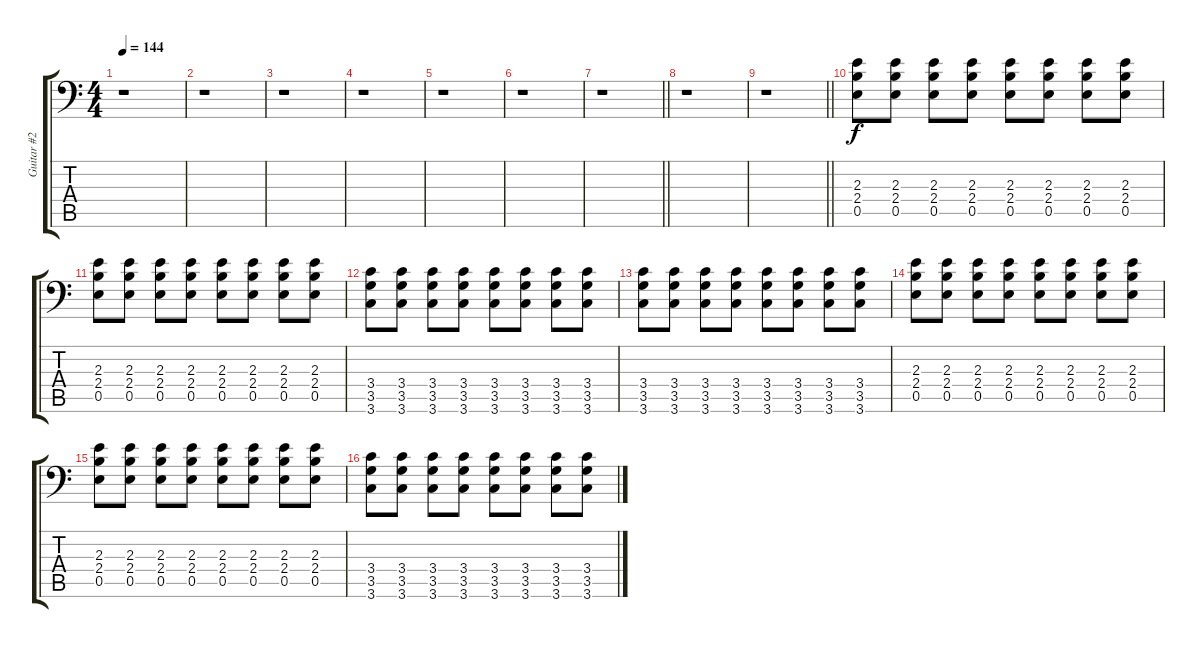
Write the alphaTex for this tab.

\track ("Guitar #2" "Guitar #2") {instrument distortionguitar}
\staff {score tabs}
\tuning (B3 Gb3 D3 A2 E2 A1) {hide}
\ts (4 4)
\tempo 144
\clef f4
\ks c
r.1{dy f} |
r.1 |
r.1 |
r.1 |
r.1 |
r.1 |
\barLineRight lightlight
r.1 |
r.1 |
\barLineRight lightlight
r.1 |
(2.3 2.4 0.5).8 (2.3 2.4 0.5).8 (2.3 2.4 0.5).8 (2.3 2.4 0.5).8 (2.3 2.4 0.5).8 (2.3 2.4 0.5).8 (2.3 2.4 0.5).8 (2.3 2.4 0.5).8 |
(2.3 2.4 0.5).8 (2.3 2.4 0.5).8 (2.3 2.4 0.5).8 (2.3 2.4 0.5).8 (2.3 2.4 0.5).8 (2.3 2.4 0.5).8 (2.3 2.4 0.5).8 (2.3 2.4 0.5).8 |
(3.4 3.5 3.6).8 (3.4 3.5 3.6).8 (3.4 3.5 3.6).8 (3.4 3.5 3.6).8 (3.4 3.5 3.6).8 (3.4 3.5 3.6).8 (3.4 3.5 3.6).8 (3.4 3.5 3.6).8 |
(3.4 3.5 3.6).8 (3.4 3.5 3.6).8 (3.4 3.5 3.6).8 (3.4 3.5 3.6).8 (3.4 3.5 3.6).8 (3.4 3.5 3.6).8 (3.4 3.5 3.6).8 (3.4 3.5 3.6).8 |
(2.3 2.4 0.5).8 (2.3 2.4 0.5).8 (2.3 2.4 0.5).8 (2.3 2.4 0.5).8 (2.3 2.4 0.5).8 (2.3 2.4 0.5).8 (2.3 2.4 0.5).8 (2.3 2.4 0.5).8 |
(2.3 2.4 0.5).8 (2.3 2.4 0.5).8 (2.3 2.4 0.5).8 (2.3 2.4 0.5).8 (2.3 2.4 0.5).8 (2.3 2.4 0.5).8 (2.3 2.4 0.5).8 (2.3 2.4 0.5).8 |
(3.4 3.5 3.6).8 (3.4 3.5 3.6).8 (3.4 3.5 3.6).8 (3.4 3.5 3.6).8 (3.4 3.5 3.6).8 (3.4 3.5 3.6).8 (3.4 3.5 3.6).8 (3.4 3.5 3.6).8
